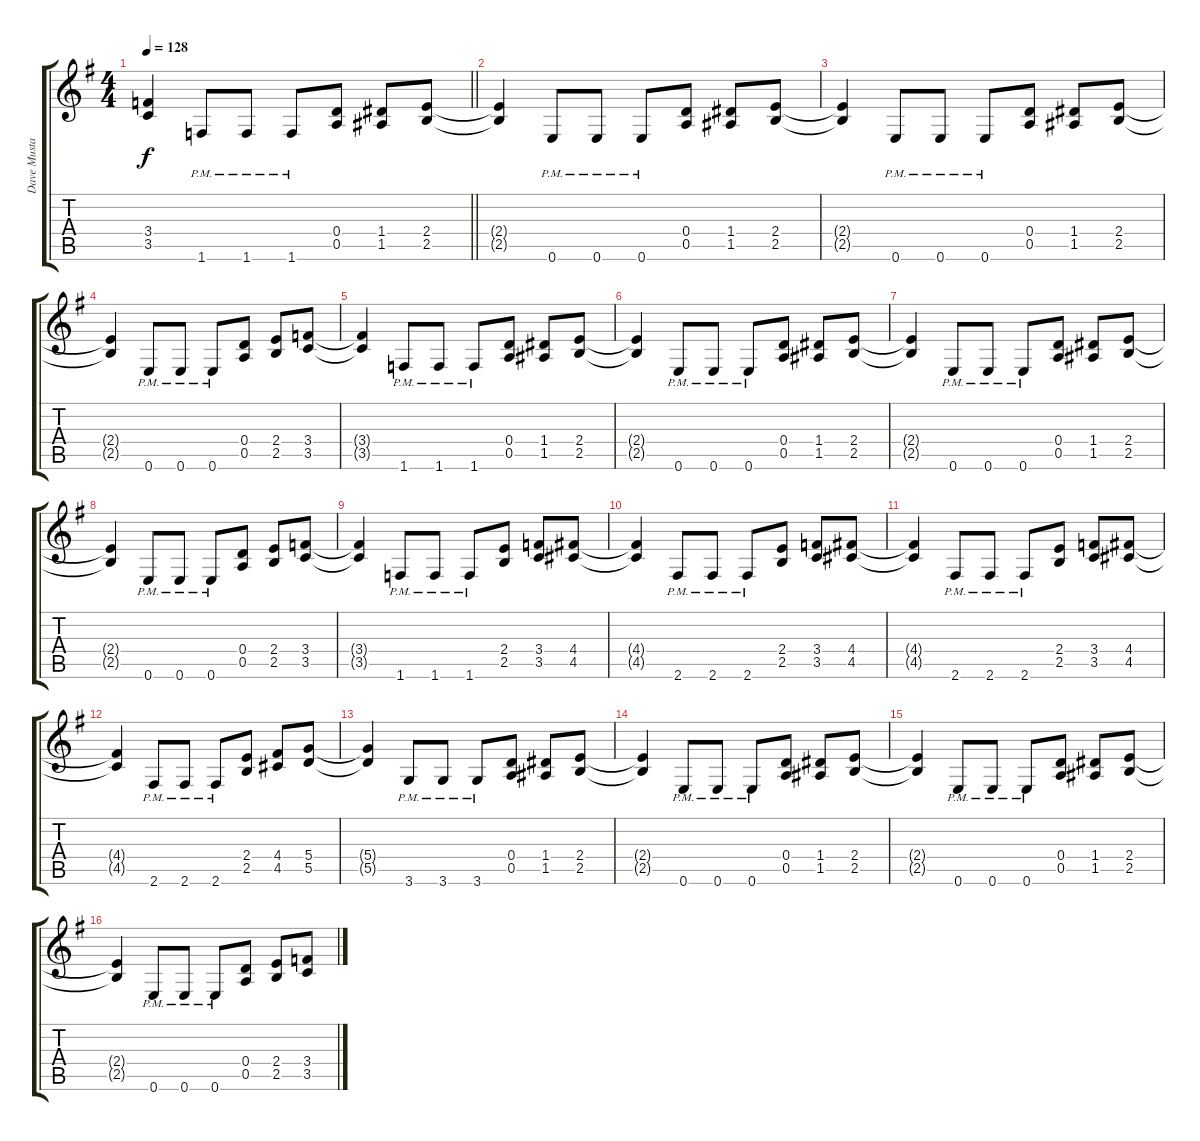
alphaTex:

\track ("Dave Mustaine" "Dave Musta") {instrument overdrivenguitar}
\staff {score tabs}
\tuning (E4 B3 G3 D3 A2 E2) {hide}
\ts (4 4)
\tempo 128
\clef g2
\barLineRight lightlight
\ks g
(3.4{t} 3.5{t}).4{dy f} 1.6{pm}.8 1.6{pm}.8 1.6{pm}.8 (0.4 0.5).8 (1.4 1.5).8 (2.4 2.5).8 |
(2.4{t} 2.5{t}).4 0.6{pm}.8 0.6{pm}.8 0.6{pm}.8 (0.4 0.5).8 (1.4 1.5).8 (2.4 2.5).8 |
(2.4{t} 2.5{t}).4 0.6{pm}.8 0.6{pm}.8 0.6{pm}.8 (0.4 0.5).8 (1.4 1.5).8 (2.4 2.5).8 |
(2.4{t} 2.5{t}).4 0.6{pm}.8 0.6{pm}.8 0.6{pm}.8 (0.4 0.5).8 (2.4 2.5).8 (3.4 3.5).8 |
(3.4{t} 3.5{t}).4 1.6{pm}.8 1.6{pm}.8 1.6{pm}.8 (0.4 0.5).8 (1.4 1.5).8 (2.4 2.5).8 |
(2.4{t} 2.5{t}).4 0.6{pm}.8 0.6{pm}.8 0.6{pm}.8 (0.4 0.5).8 (1.4 1.5).8 (2.4 2.5).8 |
(2.4{t} 2.5{t}).4 0.6{pm}.8 0.6{pm}.8 0.6{pm}.8 (0.4 0.5).8 (1.4 1.5).8 (2.4 2.5).8 |
(2.4{t} 2.5{t}).4 0.6{pm}.8 0.6{pm}.8 0.6{pm}.8 (0.4 0.5).8 (2.4 2.5).8 (3.4 3.5).8 |
(3.4{t} 3.5{t}).4 1.6{pm}.8 1.6{pm}.8 1.6{pm}.8 (2.4 2.5).8 (3.4 3.5).8 (4.4 4.5).8 |
(4.4{t} 4.5{t}).4 2.6{pm}.8 2.6{pm}.8 2.6{pm}.8 (2.4 2.5).8 (3.4 3.5).8 (4.4 4.5).8 |
(4.4{t} 4.5{t}).4 2.6{pm}.8 2.6{pm}.8 2.6{pm}.8 (2.4 2.5).8 (3.4 3.5).8 (4.4 4.5).8 |
(4.4{t} 4.5{t}).4 2.6{pm}.8 2.6{pm}.8 2.6{pm}.8 (2.4 2.5).8 (4.4 4.5).8 (5.4 5.5).8 |
(5.4{t} 5.5{t}).4 3.6{pm}.8 3.6{pm}.8 3.6{pm}.8 (0.4 0.5).8 (1.4 1.5).8 (2.4 2.5).8 |
(2.4{t} 2.5{t}).4 0.6{pm}.8 0.6{pm}.8 0.6{pm}.8 (0.4 0.5).8 (1.4 1.5).8 (2.4 2.5).8 |
(2.4{t} 2.5{t}).4 0.6{pm}.8 0.6{pm}.8 0.6{pm}.8 (0.4 0.5).8 (1.4 1.5).8 (2.4 2.5).8 |
(2.4{t} 2.5{t}).4 0.6{pm}.8 0.6{pm}.8 0.6{pm}.8 (0.4 0.5).8 (2.4 2.5).8 (3.4 3.5).8
